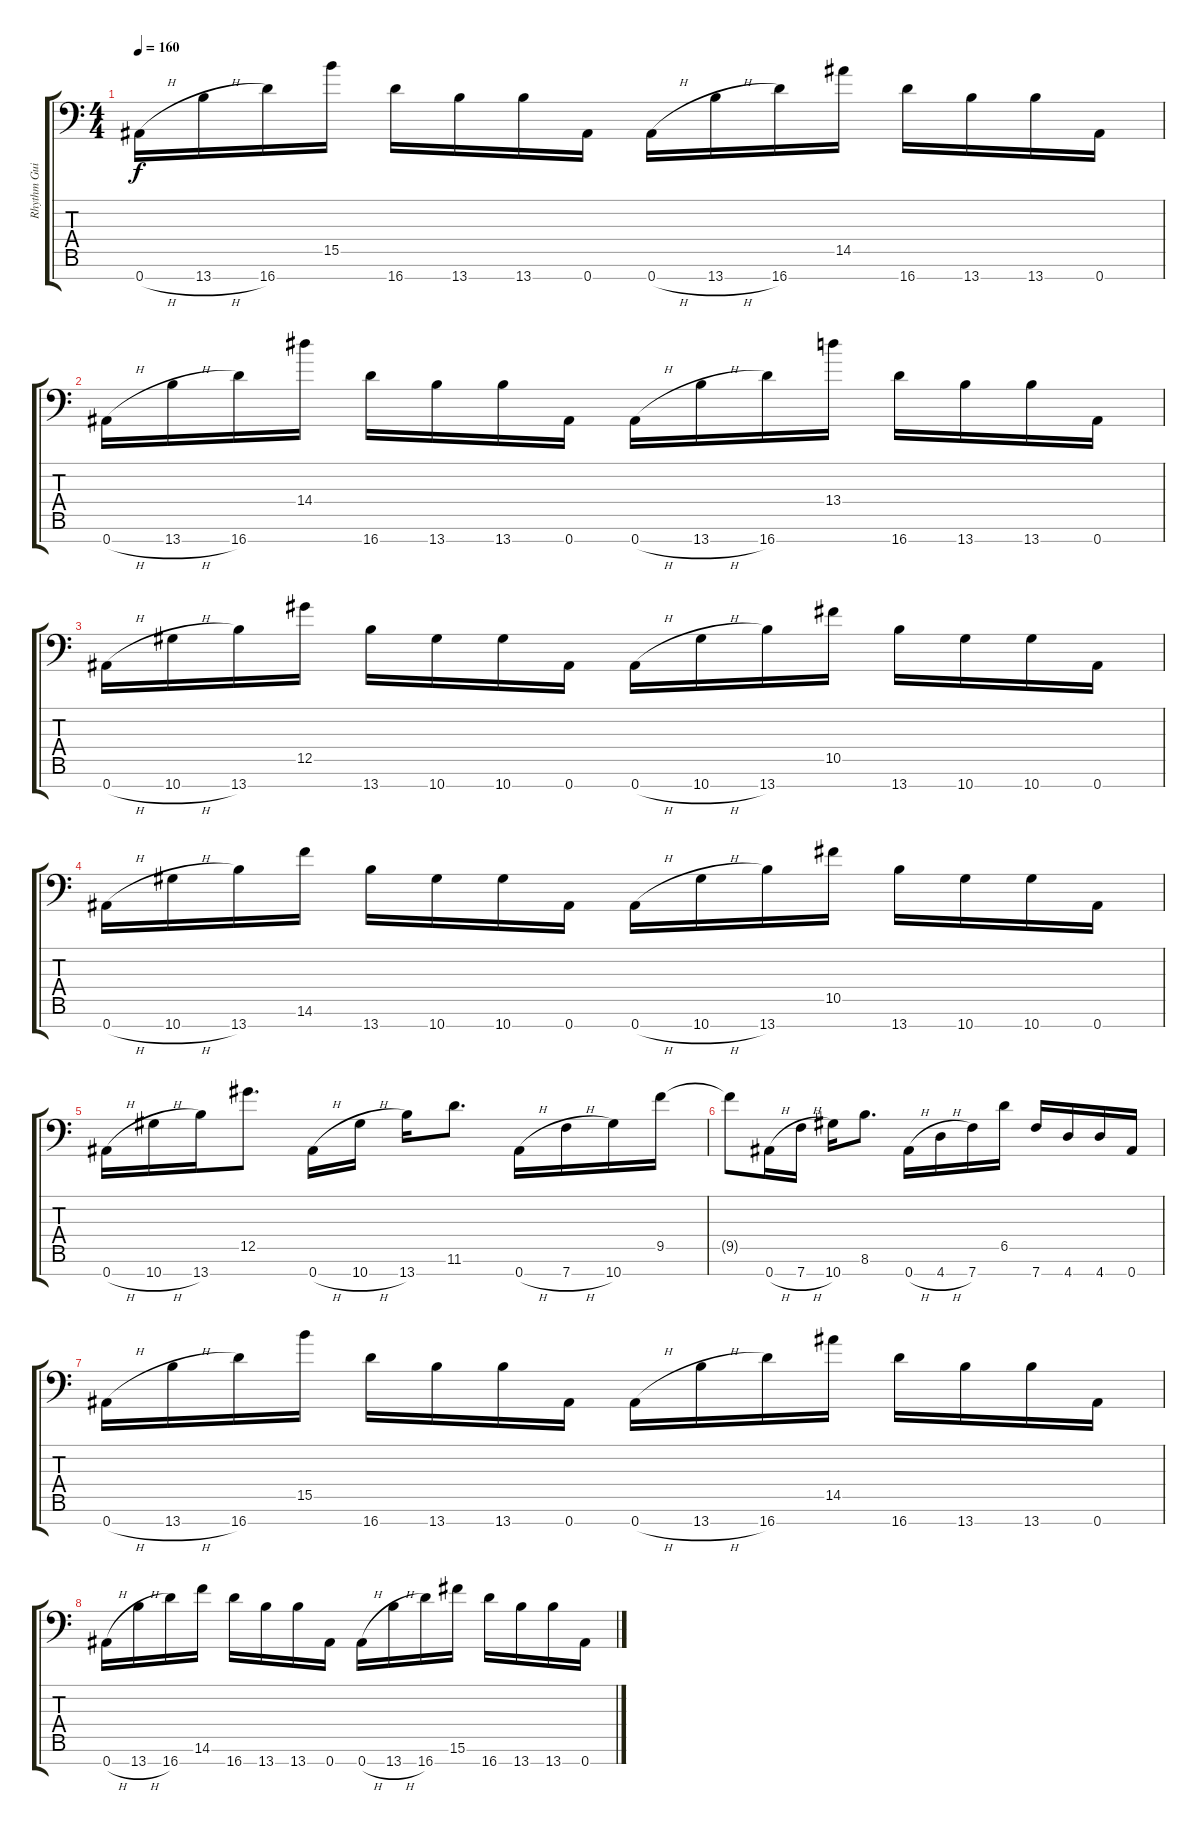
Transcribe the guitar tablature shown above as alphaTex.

\track ("Rhythm Guitar Right" "Rhythm Gui") {instrument distortionguitar}
\staff {score tabs}
\tuning (Eb4 Bb3 Gb3 Db3 Ab2 Eb2 Bb1) {hide}
\ts (4 4)
\tempo 160
\clef f4
\ks c
0.7{h}.16{dy f} 13.7{h}.16 16.7.16 15.5.16 16.7.16 13.7.16 13.7.16 0.7.16 0.7{h}.16 13.7{h}.16 16.7.16 14.5.16 16.7.16 13.7.16 13.7.16 0.7.16 |
0.7{h}.16 13.7{h}.16 16.7.16 14.4.16 16.7.16 13.7.16 13.7.16 0.7.16 0.7{h}.16 13.7{h}.16 16.7.16 13.4.16 16.7.16 13.7.16 13.7.16 0.7.16 |
0.7{h}.16 10.7{h}.16 13.7.16 12.5.16 13.7.16 10.7.16 10.7.16 0.7.16 0.7{h}.16 10.7{h}.16 13.7.16 10.5.16 13.7.16 10.7.16 10.7.16 0.7.16 |
0.7{h}.16 10.7{h}.16 13.7.16 14.6.16 13.7.16 10.7.16 10.7.16 0.7.16 0.7{h}.16 10.7{h}.16 13.7.16 10.5.16 13.7.16 10.7.16 10.7.16 0.7.16 |
0.7{h}.16 10.7{h}.16 13.7.16 12.5.8{d} 0.7{h}.16 10.7{h}.16 13.7.16 11.6.8{d} 0.7{h}.16 7.7{h}.16 10.7.16 9.5.16 |
9.5{t}.8 0.7{h}.16 7.7{h}.16 10.7.16 8.6.8{d} 0.7{h}.16 4.7{h}.16 7.7.16 6.5.16 7.7.16 4.7.16 4.7.16 0.7.16 |
0.7{h}.16 13.7{h}.16 16.7.16 15.5.16 16.7.16 13.7.16 13.7.16 0.7.16 0.7{h}.16 13.7{h}.16 16.7.16 14.5.16 16.7.16 13.7.16 13.7.16 0.7.16 |
0.7{h}.16 13.7{h}.16 16.7.16 14.6.16 16.7.16 13.7.16 13.7.16 0.7.16 0.7{h}.16 13.7{h}.16 16.7.16 15.6.16 16.7.16 13.7.16 13.7.16 0.7.16
